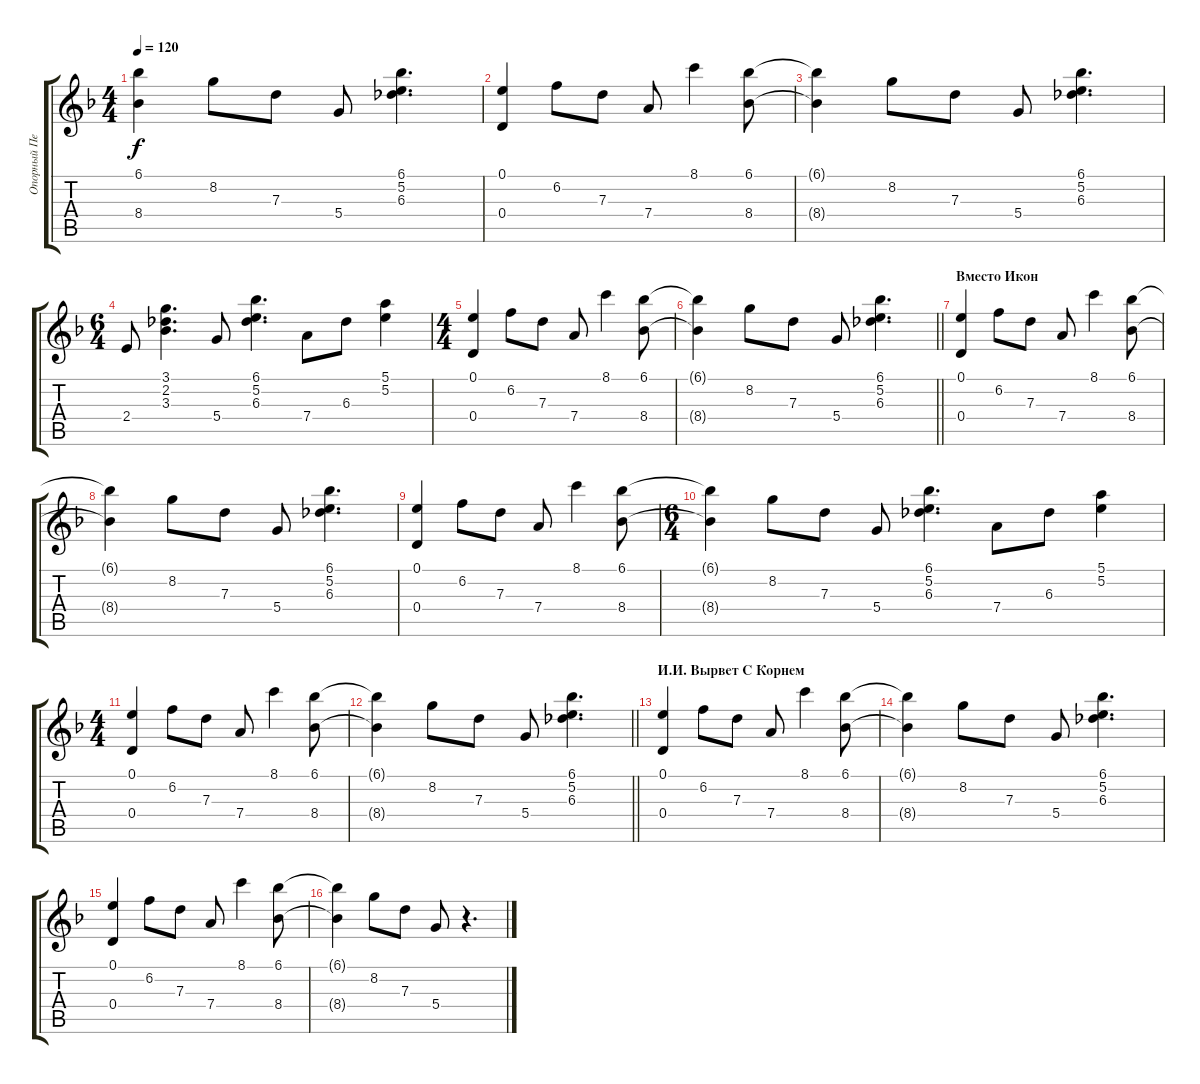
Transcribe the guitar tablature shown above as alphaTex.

\track ("Опорный Перебор" "Опорный Пе") {instrument acousticguitarsteel}
\staff {score tabs}
\tuning (E4 B3 G3 D3 A2 E2) {hide}
\ts (4 4)
\tempo 120
\clef g2
\ks dminor
(6.1{t} 8.4{t}).4{dy f} 8.2.8 7.3.8 5.4.8 (6.1 5.2 6.3).4{d} |
(0.1 0.4).4 6.2.8 7.3.8 7.4.8 8.1.4 (6.1 8.4).8 |
(6.1{t} 8.4{t}).4 8.2.8 7.3.8 5.4.8 (6.1 5.2 6.3).4{d} |
\ts (6 4)
2.4.8 (3.1 2.2 3.3).4{d} 5.4.8 (6.1 5.2 6.3).4{d} 7.4.8 6.3.8 (5.1 5.2).4 |
\ts (4 4)
(0.1 0.4).4 6.2.8 7.3.8 7.4.8 8.1.4 (6.1 8.4).8 |
\barLineRight lightlight
(6.1{t} 8.4{t}).4 8.2.8 7.3.8 5.4.8 (6.1 5.2 6.3).4{d} |
\section ("" "Вместо Икон")
(0.1 0.4).4 6.2.8 7.3.8 7.4.8 8.1.4 (6.1 8.4).8 |
(6.1{t} 8.4{t}).4 8.2.8 7.3.8 5.4.8 (6.1 5.2 6.3).4{d} |
(0.1 0.4).4 6.2.8 7.3.8 7.4.8 8.1.4 (6.1 8.4).8 |
\ts (6 4)
(6.1{t} 8.4{t}).4 8.2.8 7.3.8 5.4.8 (6.1 5.2 6.3).4{d} 7.4.8 6.3.8 (5.1 5.2).4 |
\ts (4 4)
(0.1 0.4).4 6.2.8 7.3.8 7.4.8 8.1.4 (6.1 8.4).8 |
\barLineRight lightlight
(6.1{t} 8.4{t}).4 8.2.8 7.3.8 5.4.8 (6.1 5.2 6.3).4{d} |
\section ("" "И.И. Вырвет С Корнем")
(0.1 0.4).4 6.2.8 7.3.8 7.4.8 8.1.4 (6.1 8.4).8 |
(6.1{t} 8.4{t}).4 8.2.8 7.3.8 5.4.8 (6.1 5.2 6.3).4{d} |
(0.1 0.4).4 6.2.8 7.3.8 7.4.8 8.1.4 (6.1 8.4).8 |
(6.1{t} 8.4{t}).4 8.2.8 7.3.8 5.4.8 r.4{d}
